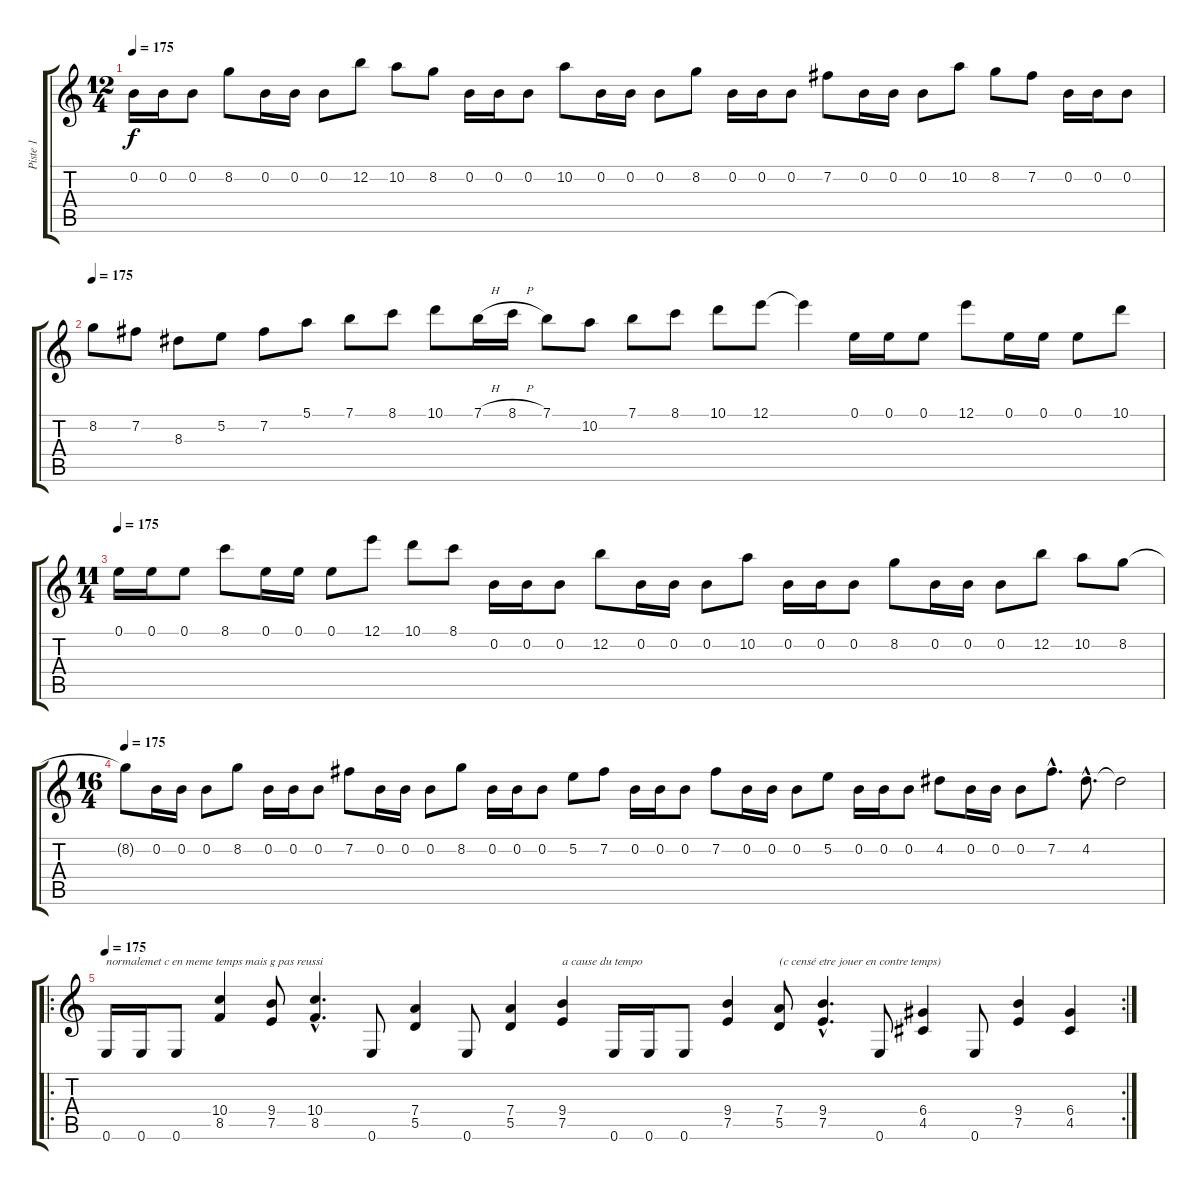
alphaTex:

\track ("Piste 1" "Piste 1") {instrument distortionguitar}
\staff {score tabs}
\tuning (E4 B3 G3 D3 A2 E2) {hide}
\ts (12 4)
\tempo 175
\clef g2
\ks c
0.2.16{dy f} 0.2.16 0.2.8 8.2.8 0.2.16 0.2.16 0.2.8 12.2.8 10.2.8 8.2.8 0.2.16 0.2.16 0.2.8 10.2.8 0.2.16 0.2.16 0.2.8 8.2.8 0.2.16 0.2.16 0.2.8 7.2.8 0.2.16 0.2.16 0.2.8 10.2.8 8.2.8 7.2.8 0.2.16 0.2.16 0.2.8 |
\tempo 175
8.2.8 7.2.8 8.3.8 5.2.8 7.2.8 5.1.8 7.1.8 8.1.8 10.1.8 7.1{h}.16 8.1{h}.16 7.1.8 10.2.8 7.1.8 8.1.8 10.1.8 12.1.8 12.1{t}.4 0.1.16 0.1.16 0.1.8 12.1.8 0.1.16 0.1.16 0.1.8 10.1.8 |
\ts (11 4)
\tempo 175
0.1.16 0.1.16 0.1.8 8.1.8 0.1.16 0.1.16 0.1.8 12.1.8 10.1.8 8.1.8 0.2.16 0.2.16 0.2.8 12.2.8 0.2.16 0.2.16 0.2.8 10.2.8 0.2.16 0.2.16 0.2.8 8.2.8 0.2.16 0.2.16 0.2.8 12.2.8 10.2.8 8.2.8 |
\ts (16 4)
\tempo 175
8.2{t}.8 0.2.16 0.2.16 0.2.8 8.2.8 0.2.16 0.2.16 0.2.8 7.2.8 0.2.16 0.2.16 0.2.8 8.2.8 0.2.16 0.2.16 0.2.8 5.2.8 7.2.8 0.2.16 0.2.16 0.2.8 7.2.8 0.2.16 0.2.16 0.2.8 5.2.8 0.2.16 0.2.16 0.2.8 4.2.8 0.2.16 0.2.16 0.2.8 7.2{hac}.8{d} 4.2{hac}.8{d} 4.2{t}.2 |
\ro
\rc 2
\tempo 175
0.6.16{txt "normalemet c en meme temps mais g pas reussi "} 0.6.16 0.6.8 (10.4 8.5).4 (9.4 7.5).8 (10.4{hac} 8.5{hac}).4{d} 0.6.8 (7.4 5.5).4 0.6.8 (7.4 5.5).4 (9.4 7.5).4{txt "a cause du tempo"} 0.6.16 0.6.16 0.6.8 (9.4 7.5).4 (7.4 5.5).8{txt "(c censé etre jouer en contre temps)"} (9.4{hac} 7.5{hac}).4{d} 0.6.8 (6.4 4.5).4 0.6.8 (9.4 7.5).4 (6.4 4.5).4
